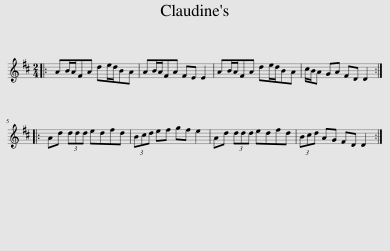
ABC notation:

X:1
L:1/8
M:2/4
I:linebreak $
K:D
V:1 treble
V:1
|: AB/A/FA de/d/BA | AB/A/FA FE E2 | AB/A/FA de/d/BA | c/B/A GA FD D2 ::$ Ad (3ddd edfd | %5
 (3Bcd ef gf e2 | Ad (3ddd edfd | (3Bcd AG FD D2 :| %8
